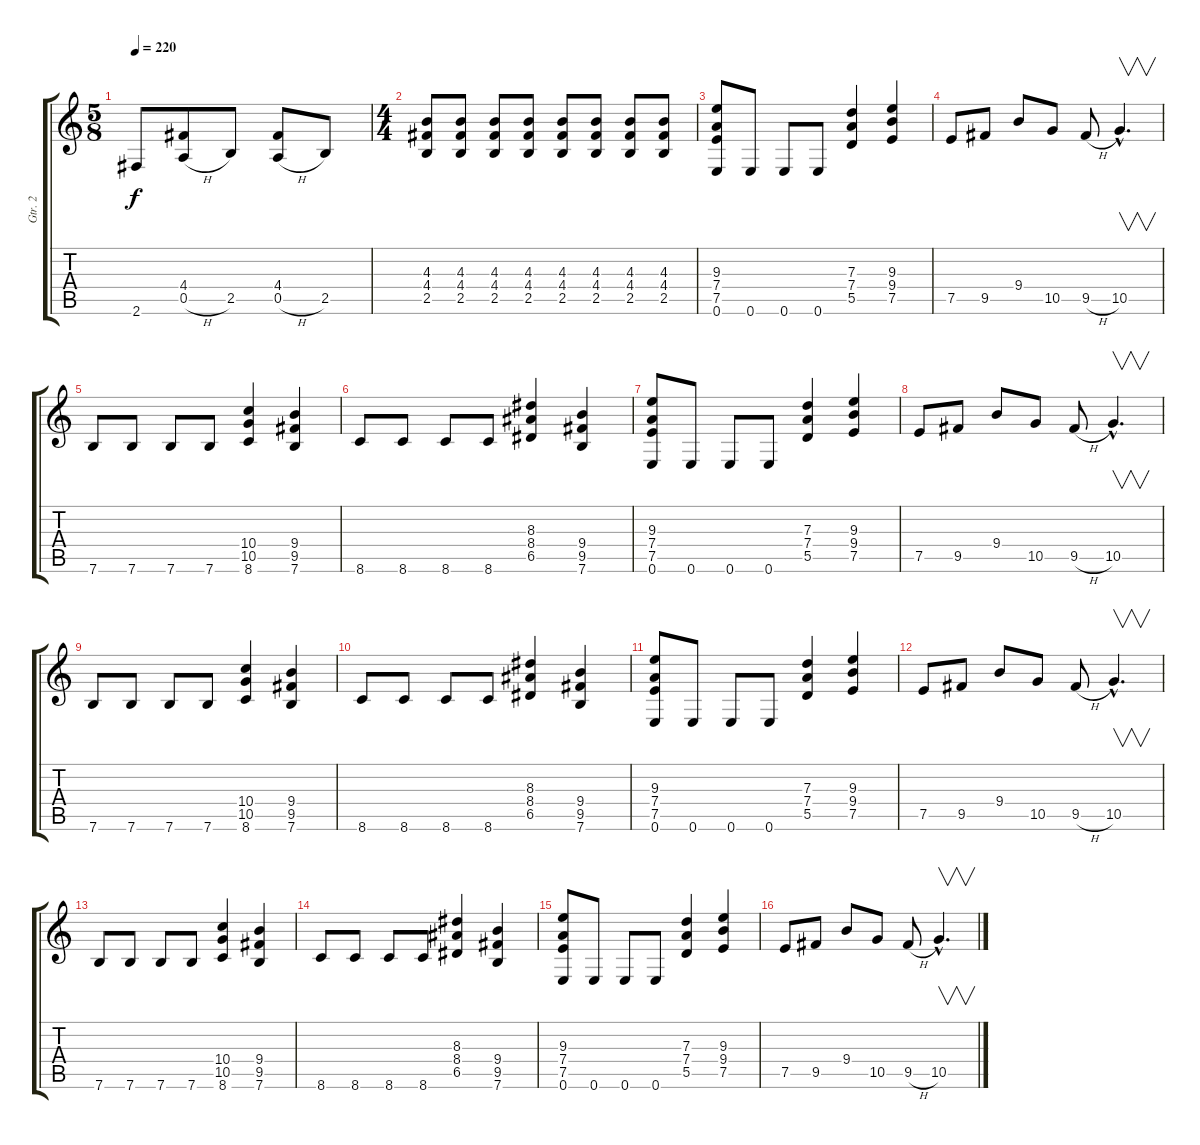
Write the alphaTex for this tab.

\track ("Gtr. 2" "Gtr. 2") {instrument distortionguitar}
\staff {score tabs}
\tuning (E4 B3 G3 D3 A2 E2) {hide}
\ts (5 8)
\tempo 220
\clef g2
\ks c
2.6.8{dy f} (4.4 0.5{h}).8 2.5.8 (4.4 0.5{h}).8 2.5.8 |
\ts (4 4)
(4.3 4.4 2.5).8 (4.3 4.4 2.5).8 (4.3 4.4 2.5).8 (4.3 4.4 2.5).8 (4.3 4.4 2.5).8 (4.3 4.4 2.5).8 (4.3 4.4 2.5).8 (4.3 4.4 2.5).8 |
(9.3 7.4 7.5 0.6).8 0.6.8 0.6.8 0.6.8 (7.3 7.4 5.5).4 (9.3 9.4 7.5).4 |
7.5.8 9.5.8 9.4.8 10.5.8 9.5{h}.8 10.5{hac}.4{v d} |
7.6.8 7.6.8 7.6.8 7.6.8 (10.4 10.5 8.6).4 (9.4 9.5 7.6).4 |
8.6.8 8.6.8 8.6.8 8.6.8 (8.3 8.4 6.5).4 (9.4 9.5 7.6).4 |
(9.3 7.4 7.5 0.6).8 0.6.8 0.6.8 0.6.8 (7.3 7.4 5.5).4 (9.3 9.4 7.5).4 |
7.5.8 9.5.8 9.4.8 10.5.8 9.5{h}.8 10.5{hac}.4{v d} |
7.6.8 7.6.8 7.6.8 7.6.8 (10.4 10.5 8.6).4 (9.4 9.5 7.6).4 |
8.6.8 8.6.8 8.6.8 8.6.8 (8.3 8.4 6.5).4 (9.4 9.5 7.6).4 |
(9.3 7.4 7.5 0.6).8 0.6.8 0.6.8 0.6.8 (7.3 7.4 5.5).4 (9.3 9.4 7.5).4 |
7.5.8 9.5.8 9.4.8 10.5.8 9.5{h}.8 10.5{hac}.4{v d} |
7.6.8 7.6.8 7.6.8 7.6.8 (10.4 10.5 8.6).4 (9.4 9.5 7.6).4 |
8.6.8 8.6.8 8.6.8 8.6.8 (8.3 8.4 6.5).4 (9.4 9.5 7.6).4 |
(9.3 7.4 7.5 0.6).8 0.6.8 0.6.8 0.6.8 (7.3 7.4 5.5).4 (9.3 9.4 7.5).4 |
7.5.8 9.5.8 9.4.8 10.5.8 9.5{h}.8 10.5{hac}.4{v d}
